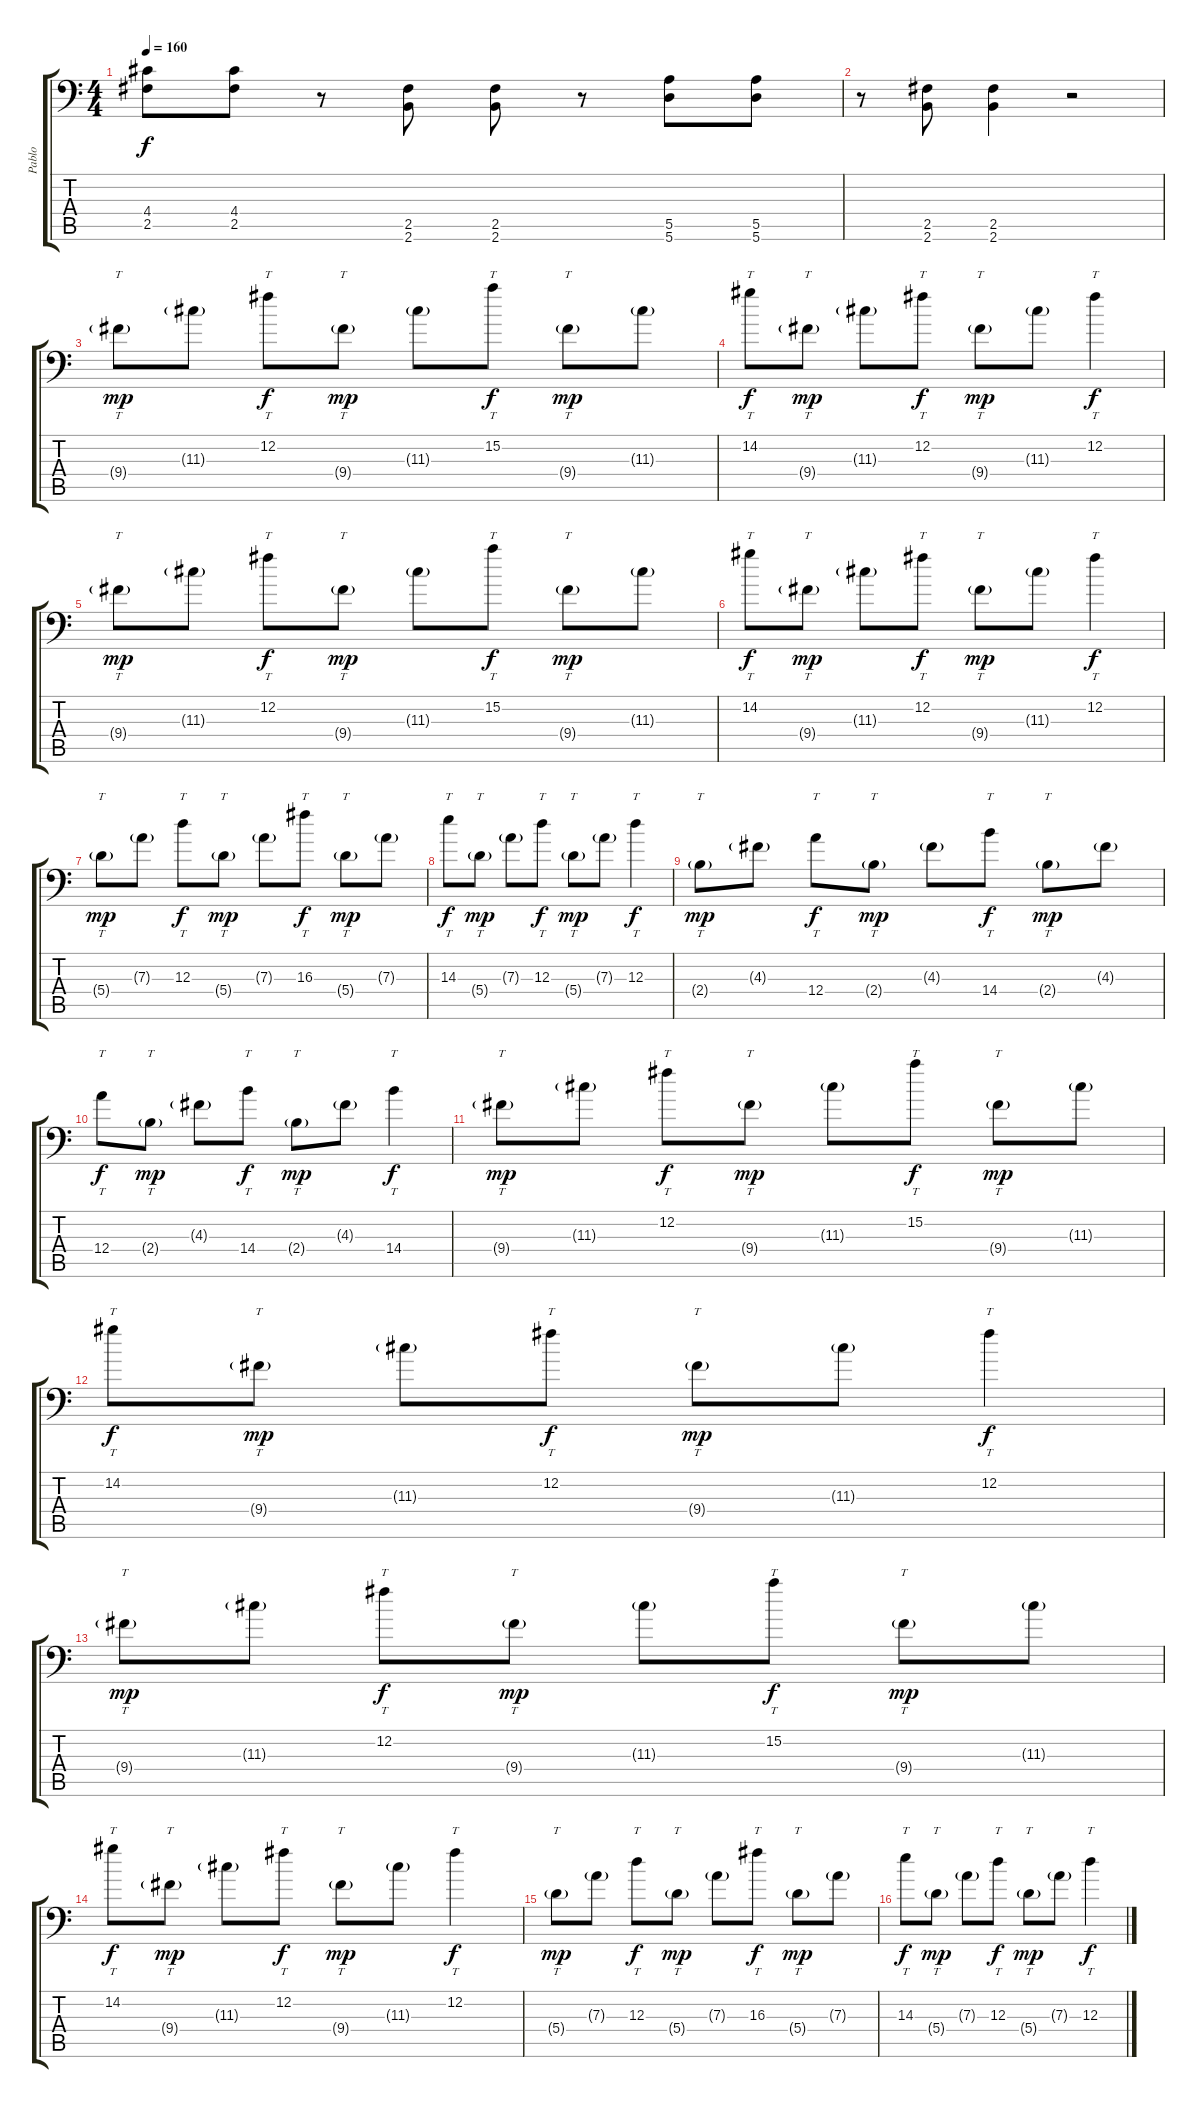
\track ("Pablo" "Pablo") {instrument distortionguitar}
\staff {score tabs}
\tuning (B3 Gb3 D3 A2 E2 A1) {hide}
\ts (4 4)
\tempo 160
\clef f4
\ks c
(4.4 2.5).8{dy f} (4.4 2.5).8 r.8 (2.5 2.6).8 (2.5 2.6).8 r.8 (5.5 5.6).8 (5.5 5.6).8 |
r.8 (2.5 2.6).8 (2.5 2.6).4 r.2 |
9.4{g}.8{tt dy mp instrument electricguitarclean} 11.3{g}.8 12.2.8{tt dy f} 9.4{g}.8{tt dy mp} 11.3{g}.8 15.2.8{tt dy f} 9.4{g}.8{tt dy mp} 11.3{g}.8 |
14.2.8{tt dy f} 9.4{g}.8{tt dy mp} 11.3{g}.8 12.2.8{tt dy f} 9.4{g}.8{tt dy mp} 11.3{g}.8 12.2.4{tt dy f} |
9.4{g}.8{tt dy mp} 11.3{g}.8 12.2.8{tt dy f} 9.4{g}.8{tt dy mp} 11.3{g}.8 15.2.8{tt dy f} 9.4{g}.8{tt dy mp} 11.3{g}.8 |
14.2.8{tt dy f} 9.4{g}.8{tt dy mp} 11.3{g}.8 12.2.8{tt dy f} 9.4{g}.8{tt dy mp} 11.3{g}.8 12.2.4{tt dy f} |
5.4{g}.8{tt dy mp volume 15 instrument electricguitarclean} 7.3{g}.8 12.3.8{tt dy f} 5.4{g}.8{tt dy mp} 7.3{g}.8 16.3.8{tt dy f} 5.4{g}.8{tt dy mp} 7.3{g}.8 |
14.3.8{tt dy f} 5.4{g}.8{tt dy mp} 7.3{g}.8 12.3.8{tt dy f} 5.4{g}.8{tt dy mp} 7.3{g}.8 12.3.4{tt dy f} |
2.4{g}.8{tt dy mp} 4.3{g}.8 12.4.8{tt dy f} 2.4{g}.8{tt dy mp} 4.3{g}.8 14.4.8{tt dy f} 2.4{g}.8{tt dy mp} 4.3{g}.8 |
12.4.8{tt dy f} 2.4{g}.8{tt dy mp} 4.3{g}.8 14.4.8{tt dy f} 2.4{g}.8{tt dy mp} 4.3{g}.8 14.4.4{tt dy f} |
9.4{g}.8{tt dy mp instrument electricguitarclean} 11.3{g}.8 12.2.8{tt dy f} 9.4{g}.8{tt dy mp} 11.3{g}.8 15.2.8{tt dy f} 9.4{g}.8{tt dy mp} 11.3{g}.8 |
14.2.8{tt dy f} 9.4{g}.8{tt dy mp} 11.3{g}.8 12.2.8{tt dy f} 9.4{g}.8{tt dy mp} 11.3{g}.8 12.2.4{tt dy f} |
9.4{g}.8{tt dy mp} 11.3{g}.8 12.2.8{tt dy f} 9.4{g}.8{tt dy mp} 11.3{g}.8 15.2.8{tt dy f} 9.4{g}.8{tt dy mp} 11.3{g}.8 |
14.2.8{tt dy f} 9.4{g}.8{tt dy mp} 11.3{g}.8 12.2.8{tt dy f} 9.4{g}.8{tt dy mp} 11.3{g}.8 12.2.4{tt dy f} |
5.4{g}.8{tt dy mp volume 15 instrument electricguitarclean} 7.3{g}.8 12.3.8{tt dy f} 5.4{g}.8{tt dy mp} 7.3{g}.8 16.3.8{tt dy f} 5.4{g}.8{tt dy mp} 7.3{g}.8 |
14.3.8{tt dy f} 5.4{g}.8{tt dy mp} 7.3{g}.8 12.3.8{tt dy f} 5.4{g}.8{tt dy mp} 7.3{g}.8 12.3.4{tt dy f}
